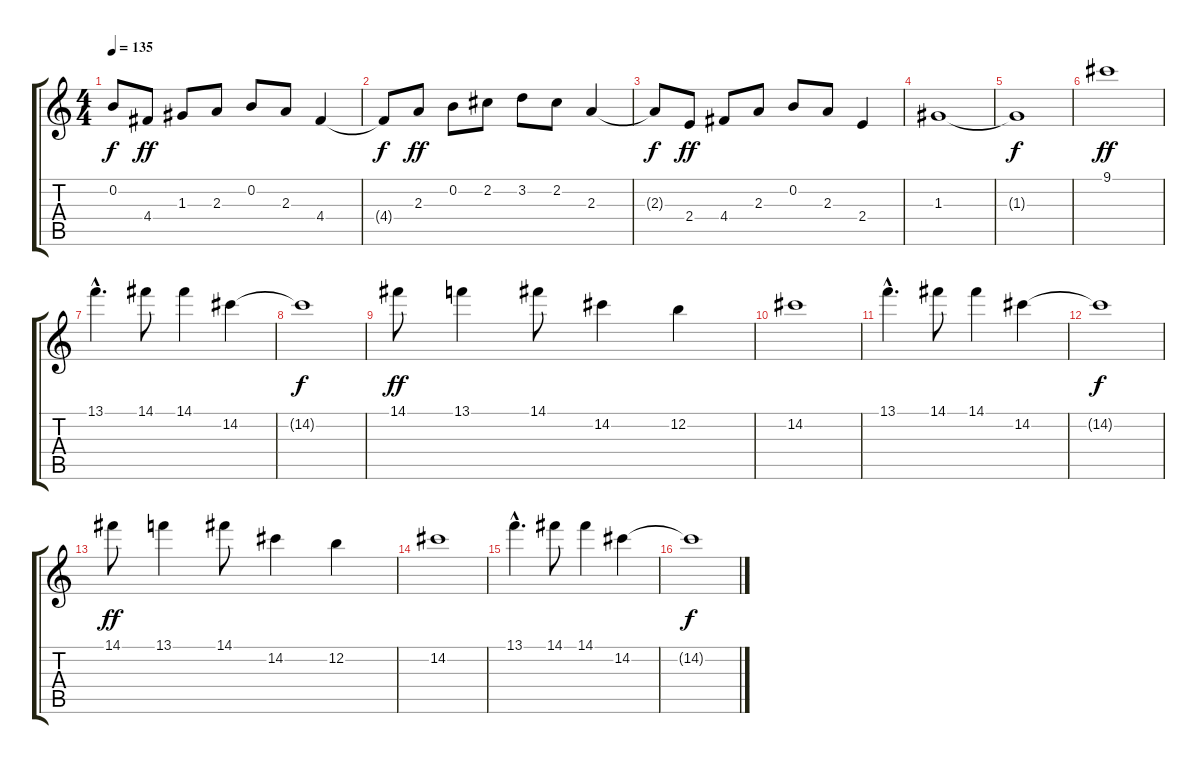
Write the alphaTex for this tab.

\track "" {instrument distortionguitar}
\staff {score tabs}
\tuning (E4 B3 G3 D3 A2 E2) {hide}
\ts (4 4)
\tempo 135
\clef g2
\ks c
0.2{t}.8{dy f} 4.4.8{dy ff} 1.3.8 2.3.8 0.2.8 2.3.8 4.4.4 |
4.4{t}.8{dy f} 2.3.8{dy ff} 0.2.8 2.2.8 3.2.8 2.2.8 2.3.4 |
2.3{t}.8{dy f} 2.4.8{dy ff} 4.4.8 2.3.8 0.2.8 2.3.8 2.4.4 |
1.3.1 |
1.3{t}.1{dy f} |
9.1.1{dy ff} |
13.1{hac}.4{d} 14.1.8 14.1.4 14.2.4 |
14.2{t}.1{dy f} |
14.1.8{dy ff} 13.1.4 14.1.8 14.2.4 12.2.4 |
14.2.1 |
13.1{hac}.4{d} 14.1.8 14.1.4 14.2.4 |
14.2{t}.1{dy f} |
14.1.8{dy ff} 13.1.4 14.1.8 14.2.4 12.2.4 |
14.2.1 |
13.1{hac}.4{d} 14.1.8 14.1.4 14.2.4 |
14.2{t}.1{dy f}
